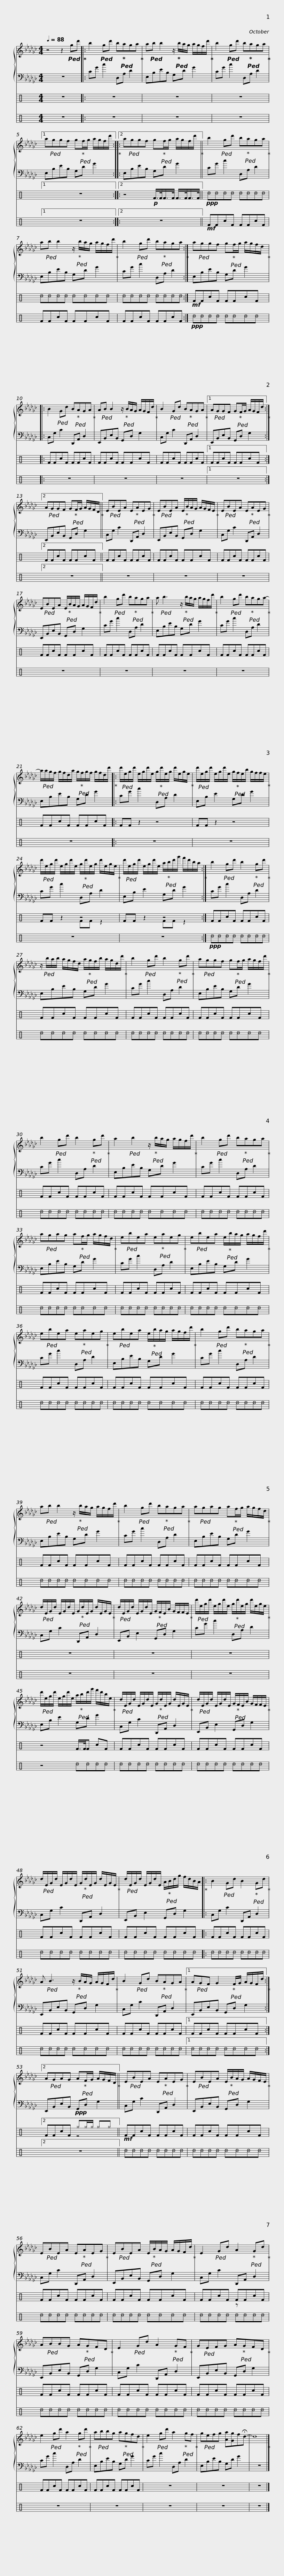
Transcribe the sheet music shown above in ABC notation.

X:1
%%score { 1 | 2 } ( 3 4 ) 5
L:1/8
Q:1/4=88
M:4/4
I:linebreak $
K:Gb
V:1 treble
V:2 bass
V:3 perc
K:none
V:4 perc
K:none
V:5 perc
K:none
V:1
 z4 z2!ped! gd'!ped-up! |: b2!ped! gd' b!ped-up!!ped!aga!ped-up! | a!ped!b b2 z/!ped-up!!ped! b/a/g/ a/g/f/d'/!ped-up! | b2!ped! gd' b!ped-up!!ped!aga!ped-up! |1$ a!ped!ggf g!ped-up!!ped!f/g/ a/g/f/d'/!ped-up! ::2 %5
 a!ped!ggf g!ped-up!!ped!f/g/ a/g/f/d'/!ped-up! || b2!ped! gd' b!ped-up!!ped!aga!ped-up! |$ a!ped!b b2 z/!ped-up!!ped! b/a/g/ a/g/f/d'/!ped-up! | b2!ped! gd' b!ped-up!!ped!aga!ped-up! :| a!ped!ggf g!ped-up!!ped!f/g/ a/g/f/d/!ped-up! |:$ %10
 B2!ped! Gd B!ped-up!!ped!AGA!ped-up! | A!ped!B B2 z/!ped-up!!ped! B/A/G/ A/G/F/d/!ped-up! | B2!ped! Gd B!ped-up!!ped!AGA!ped-up! |1 A!ped!GGF G!ped-up!!ped!F/G/ A/G/F/d/!ped-up! :|2$ A!ped!GGF G!ped-up!!ped!F/G/ A/G/F/D/!ped-up! || %15
 E!ped!BEA E!ped-up!!ped!AEG!ped-up! | E!ped!BEA E/!ped-up!!ped!B/A/G/ A/G/F/E/!ped-up! | E!ped!BEA E!ped-up!!ped!AEG!ped-up! |$ E!ped!BEA E/!ped-up!!ped!B/A/G/ A/G/F/d/!ped-up! | b2!ped! gd' b!ped-up!!ped!aga!ped-up! | %20
 a!ped! b3 z/!ped-up!!ped! b/a/g/ a/g/f/d'/!ped-up! |$ b2!ped! gd' b!ped-up!!ped!aga-!ped-up! | a/!ped!a/g/f/ g/f/d/a/ g/!ped-up!!ped!f/g/f/ g/f/d/d'/!ped-up! |:$ d'/!ped!e/g/d'/ e/g/d'/e/ g/!ped-up!!ped!d'/e/g/ d'/e/g/e/!ped-up! | d'/!ped!e/g/d'/ e/g/d'/e/ g/!ped-up!!ped!f/e/b/ g/f/f/e/!ped-up! |$ %25
 d'/!ped!e/g/d'/ e/g/d'/e/ g/!ped-up!!ped!d'/e/g/ d'/e/g/e/!ped-up! | d'/!ped!e/g/d'/ e/g/d'/e/ a/!ped-up!!ped!b/d'/g'/ f'/d'/b/a/!ped-up! :|$ b2!ped! gd' b2!ped-up!!ped! gd'!ped-up! | z/!ped! b/a/b/ a/g/f/d/ a/!ped-up!!ped!g/f/b/ a/g/d/d'/!ped-up! | b2!ped! gd' b2!ped-up!!ped! gd'!ped-up! |$ %30
 a!ped!ggf g!ped-up!!ped!f/g/ a/g/f/d'/!ped-up! | b2!ped! gd' b2!ped-up!!ped! gd'!ped-up! | a2!ped! b2 z/!ped-up!!ped! b/a/g/ a/g/f/d'/!ped-up! |$ b2!ped! gd' b!ped-up!!ped!aga!ped-up! | a!ped!gag a!ped-up!!ped!f/g/ a/g/f/d/!ped-up! | %35
 e!ped!bea e!ped-up!!ped!aeg!ped-up! |$ e!ped!bea e/!ped-up!!ped!b/a/g/ a/g/f/d'/!ped-up! | e!ped!bea e!ped-up!!ped!aeg!ped-up! | e!ped!bea e/!ped-up!!ped!b/a/g/ a/g/f/d'/!ped-up! |$ b2!ped! gd' b!ped-up!!ped!aga!ped-up! | %40
 a!ped!b b2 z/!ped-up!!ped! b/a/g/ a/g/f/d'/!ped-up! | b2!ped! gd' b!ped-up!!ped!aga!ped-up! |$ a!ped!gag a!ped-up!!ped!f/g/ a/g/f/d/!ped-up! | d/!ped!E/G/d/ E/G/d/E/ G/!ped-up!!ped!d/E/G/ d/E/G/E/!ped-up! |$ d/!ped!E/G/d/ E/G/d/E/ G/!ped-up!!ped!F/E/B/ G/F/F/E/!ped-up! | %45
 d'/!ped!e/g/d'/ e/g/d'/e/ g/!ped-up!!ped!d'/e/g/ d'/e/g/e/!ped-up! |$ d'/!ped!e/g/d'/ e/g/d'/e/ a/!ped-up!!ped!b/d'/g'/ f'/d'/b/e/!ped-up! | d/!ped!E/G/d/ E/G/d/E/ G/!ped-up!!ped!d/E/G/ d/E/G/E/!ped-up! |$ d/!ped!E/G/d/ E/G/d/E/ G/!ped-up!!ped!F/E/B/ G/F/F/E/!ped-up! | d/!ped!E/G/d/ E/G/d/E/ G/!ped-up!!ped!d/E/G/ d/E/G/E/!ped-up! |$ %50
 d/!ped!E/G/d/ E/G/d/E/ A/!ped-up!!ped!B/d/g/ f/d/B/A/!ped-up! |: B2!ped! Gd B2!ped-up!!ped! Gd!ped-up! | A!ped! B3 z/!ped-up!!ped! B/A/G/ A/G/F/d/!ped-up! |$ B2!ped! Gd B!ped-up!!ped!AGA!ped-up! |1 A!ped!GF G2!ped-up!!ped! F/G/ A/G/F/d/!ped-up! :|2 %55
 A!ped!GAG A!ped-up!!ped!F/G/ A/G/F/D/!ped-up! || E!ped!BEA E!ped-up!!ped!AEG!ped-up! |$ E!ped!BEA E/!ped-up!!ped!B/A/G/ A/G/F/E/!ped-up! | E!ped!BEA E!ped-up!!ped!AEG!ped-up! | E!ped!BEA E/!ped-up!!ped!B/A/G/ A/G/F/d/!ped-up! |$ %60
 E2!ped! Gd A2!ped-up!!ped! Gd!ped-up! | A!ped!BBG A!ped-up!!ped!GFD!ped-up! | E2!ped! Gd A2!ped-up!!ped! GF!ped-up! | G!ped!EFG A!ped-up!!ped!GFD!ped-up! |$ e2!ped! gd' a2!ped-up!!ped! gd'!ped-up! | %65
 a!ped!bbg a!ped-up!!ped!gfd!ped-up! | e2!ped! gd' a2!ped-up!!ped! gf!ped-up! | g!ped!efg [Aa][Gg]f!fermata!d- |$ d8!ped-up! |] %69
V:2
 z8 |: CG c2 D,A, D2 | E,B,EB, G,D G2 | CG c2 D,A, D2 |1$ E,B,EB, G,D G2 ::2 %5
 E,B,EB, G,D G2 || CG c2 D,A, D2 |$ E,B,EB, G,D G2 | CG c2 D,A, D2 :| E,B,EB, G,D G2 |:$ %10
 C,G, C2 D,,A,, D,2 | E,,B,,E,B,, G,,D, G,2 | C,G, C2 D,,A,, D,2 |1 E,,B,,E,B,, G,,D, G,2 :|2$ E,,B,,E,B,, G,,D, G,2 || %15
 C,G, C2 D,,A,, D,2 | E,,B,,E,B,, G,,D, G,2 | C,G, C2 D,,A,, D,2 |$ E,,B,,E,B,, G,,D, G,2 | CG c2 D,A, D2 | %20
 E,B,EB, G,D G2 |$ CG c2 D,A, D2 | E,B,EB, G,D G2 |:$ CG c2 D,A, D2 | E,B, E2 G,D G2 |$ %25
 CG c2 D,A, D2 | E,B, E2 G,D G2 :|$ CG c2 D,A, D2 | E,B,EB, G,D G2 | CG c2 D,A, D2 |$ %30
 E,B,EB, G,D G2 | CG c2 D,A, D2 | E,B,EB, G,D G2 |$ CG c2 D,A, D2 | E,B,EB, G,D G2 | %35
 CG c2 D,A, D2 |$ E,B,EB, G,D G2 | CG c2 D,A, D2 | E,B,EB, G,D G2 |$ CG c2 D,A, D2 | %40
 E,B,EB, G,D G2 | CG c2 D,A, D2 |$ E,B,EB, G,D G2 | C,G, C2 D,,A,, D,2 |$ E,,B,, E,2 G,,D, G,2 | %45
 CG c2 D,A, D2 |$ E,B, E2 G,D G2 | C,G, C2 D,,A,, D,2 |$ E,,B,, E,2 G,,D, G,2 | C,G, C2 D,,A,, D,2 |$ %50
 E,,B,, E,2 G,,D, G,2 |: C,G, C2 D,,A,, D,2 | E,,B,,E,B,, G,,D, G,2 |$ C,G, C2 D,,A,, D,2 |1 E,,B,,E,B,, G,,D, G,2 :|2 %55
 E,,B,,E,B,, G,,D, G,2 || C,G, C2 D,,A,, D,2 |$ E,,B,,E,B,, G,,D, G,2 | C,G, C2 D,,A,, D,2 | E,,B,,E,B,, G,,D, G,2 |$ %60
 C,G, C2 D,,A,, D,2 | E,,B,,E,B,, G,,D, G,2 | C,G, C2 D,,A,, D,2 | E,,B,,E,B,, G,,D, G,2 |$ CG c2 D,A, D2 | %65
 E,B,EB, G,D G2 | CG c2 D,A, D2 | E,B,EB, G,D G2 |$ z8 |] %69
V:3
[K:C] z8 |: z8 | z8 | z8 |1$ z8 ::2 %5
 z4!p! F/>F/F/>F/ F/>F/F/>F/ ||!ppp! _d_d_d_d _d_d_d_d |$ _d_d_d_d _d_d_d_d | _d_d_d_d _d_d_d_d :|!mf! FFcF FFcF |:$ %10
 FFcF FFcF | FFcF FFcF | FFcF FFcF |1 FFcF FFcF :|2$ FFcF FFcF || %15
 FFcF FFcF | FFcF FFcF | FFcF FFcF |$ FFcF FFcF | FFcF FFcF | %20
 FFcF FFcF |$ FFcF FFcF | FFcF FFcF |:$ FF z2 z4 | FF z2 z4 |$ %25
 FF z2 z4 | FF z2 z4 :|$ FFcF FFcF | FFcF FFcF | FFcF FFcF |$ %30
 FFcF FFcF | FFcF FFcF | FFcF FFcF |$ FFcF FFcF | FFcF FFcF | %35
 FFcF FFcF |$ FFcF FFcF | FFcF FFcF | FFcF FFcF |$ FFcF FFcF | %40
 FFcF FFcF | FFcF FFcF |$ FFcF FFcF | z8 |$ z8 | %45
 z8 |$ z4 F/>F/F cF | FFcF FFcF |$ FFcF FFcF | FFcF FFcF |$ %50
 FFcF FFcF |: FFcF FFcF | FFcF FFcF |$ FFcF FFcF |1 FFcF FFcF :|2 %55
 FFcF!ppp! ^g^g/^g/ ^g^g ||!mf! FFcF FFcF |$ FFcF FFcF | FFcF FFcF | FFcF FFcF |$ %60
 FFcF FFcF | FFcF FFcF | FFcF FFcF | FFcF FFcF |$ FFcF FFcF | %65
 FFcF FFcF | z8 | z8 |$ z8 |] %69
V:4
[K:C] x8 |: x8 | x8 | x8 |1$ x8 ::2 %5
 x8 || x8 |$ x8 | x8 :| x x x x x x x x |:$ %10
 x x x x x x x x | x x x x x x x x | x x x x x x x x |1 x x x x x x x x :|2$ x x x x x x x x || %15
 x x x x x x x x | x x x x x x x x | x x x x x x x x |$ x x x x x x x x | x x x x x x x x | %20
 x x x x x x x x |$ x x x x x x x x | x x x x x x x x |:$ x x z2 z4 | x x z2 z4 |$ %25
 x x z2 FF z2 | x x z2 FF z2 :|$ x x x x x x x x | x x x x x x x x | x x x x x x x x |$ %30
 x x x x x x x x | x x x x x x x x | x x x x x x x x |$ x x x x x x x x | x x x x x x x x | %35
 x x x x x x x x |$ x x x x x x x x | x x x x x x x x | x x x x x x x x |$ x x x x x x x x | %40
 x x x x x x x x | x x x x x x x x |$ x x x x x x x x | x8 |$ x8 | %45
 x8 |$ z4 x x x x | x x x x x x x x |$ x x x x x x x x | x x x x x x x x |$ %50
 x x x x x x x x |: x x x x x x x x | x x x x x x x x |$ x x x x x x x x |1 x x x x x x x x :|2 %55
 x x x x z4 || x x x x x x x x |$ x x x x x x x x | x x x x x x x x | x x x x x x x x |$ %60
 x x x x z x x x | x x x x x x x x | x x x x x x x x | x x x x x x x x |$ x x x x x x x x | %65
 x x x x x x x x | x8 | x8 |$ x8 |] %69
V:5
[K:C] z8 |: z8 | z8 | z8 |1$ z8 ::2 %5
 z8 ||!mf! FFcF FFcF |$ FFcF FFcF | FFcF FFcF :|!ppp! _d_d_d_d _d_d_d_d |:$ %10
 z8 | z8 | z8 |1 z8 :|2$ z8 || %15
 z8 | z8 | z8 |$ z8 | z8 | %20
 z8 |$ z8 | z8 |:$ z8 | z8 |$ %25
 z8 | z8 :|$!ppp! _d_d_d_d _d_d_d_d | _d_d_d_d _d_d_d_d | _d_d_d_d _d_d_d_d |$ %30
 _d_d_d_d _d_d_d_d | _d_d_d_d _d_d_d_d | _d_d_d_d _d_d_d_d |$ _d_d_d_d _d_d_d_d | _d_d_d_d _d_d_d_d | %35
 _d_d_d_d _d_d_d_d |$ _d_d_d_d _d_d_d_d | _d_d_d_d _d_d_d_d | _d_d_d_d _d_d_d_d |$ _d_d_d_d _d_d_d_d | %40
 _d_d_d_d _d_d_d_d | _d_d_d_d _d_d_d_d |$ _d_d_d_d _d_d_d_d | z8 |$ z8 | %45
 z8 |$ z4 _d_d_d_d | _d_d_d_d _d_d_d_d |$ _d_d_d_d _d_d_d_d | _d_d_d_d _d_d_d_d |$ %50
 _d_d_d_d _d_d_d_d |: _d_d_d_d _d_d_d_d | _d_d_d_d _d_d_d_d |$ _d_d_d_d _d_d_d_d |1 _d_d_d_d _d_d_d_d :|2 %55
 z8 || _d_d_d_d _d_d_d_d |$ _d_d_d_d _d_d_d_d | _d_d_d_d _d_d_d_d | _d_d_d_d _d_d_d_d |$ %60
 _d_d_d_d _d_d_d_d | _d_d_d_d _d_d_d_d | _d_d_d_d _d_d_d_d | _d_d_d_d _d_d_d_d |$ z8 | %65
 z8 | z8 | z8 |$ z8 |] %69
